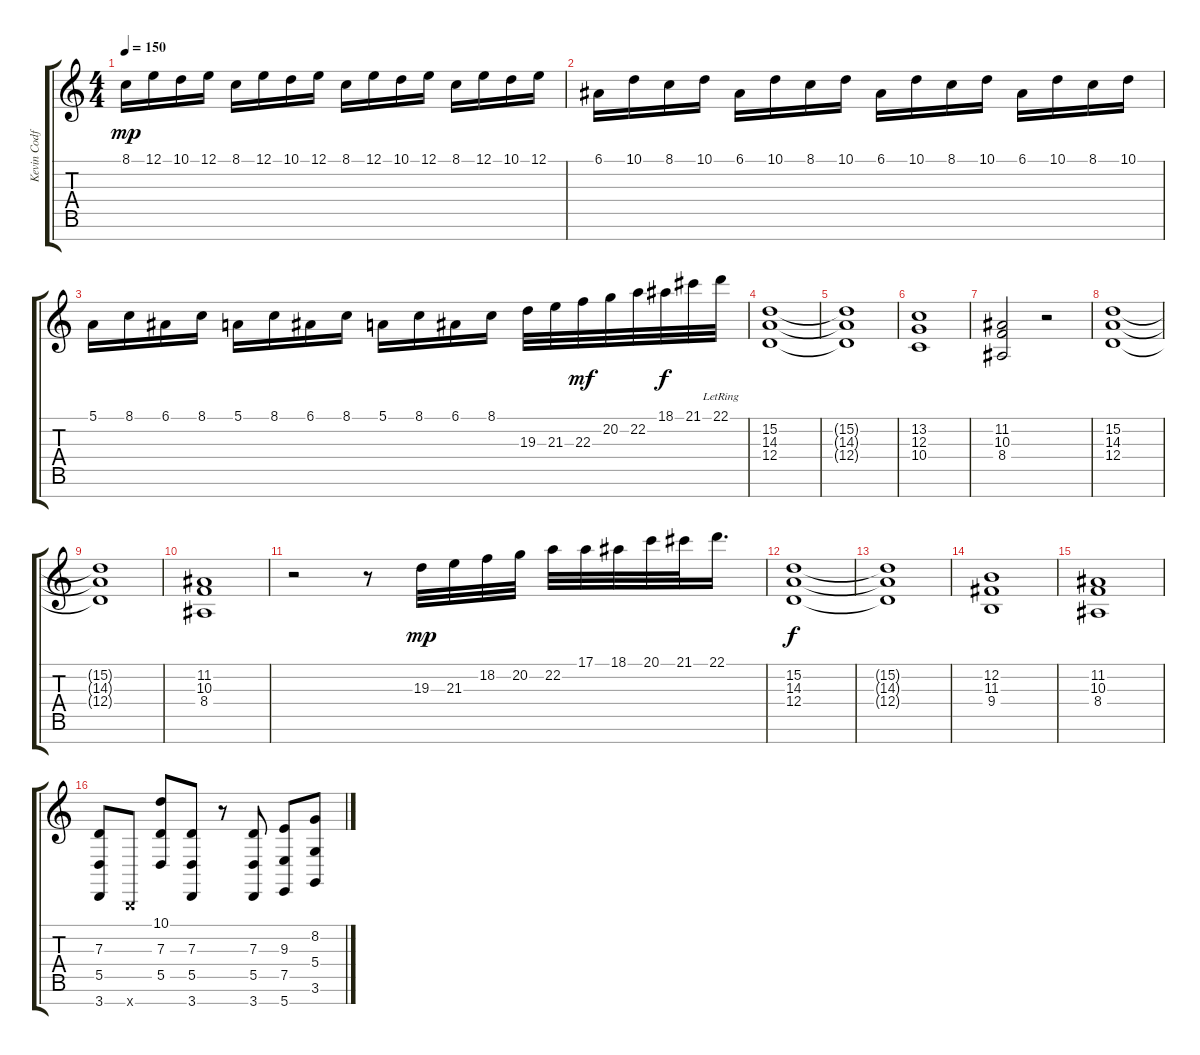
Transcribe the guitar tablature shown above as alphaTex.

\track ("Kevin Codfert - Keyboards" "Kevin Codf") {instrument acousticgrandpiano}
\staff {score tabs}
\tuning (E4 B3 G3 D3 A2 E2 B1) {hide}
\ts (4 4)
\tempo 150
\clef g2
\ks c
8.1.16{dy mp} 12.1.16 10.1.16 12.1.16 8.1.16 12.1.16 10.1.16 12.1.16 8.1.16 12.1.16 10.1.16 12.1.16 8.1.16 12.1.16 10.1.16 12.1.16 |
6.1.16 10.1.16 8.1.16 10.1.16 6.1.16 10.1.16 8.1.16 10.1.16 6.1.16 10.1.16 8.1.16 10.1.16 6.1.16 10.1.16 8.1.16 10.1.16 |
5.1.16 8.1.16 6.1.16 8.1.16 5.1.16 8.1.16 6.1.16 8.1.16 5.1.16 8.1.16 6.1.16 8.1.16 19.3.32 21.3.32 22.3.32{dy mf} 20.2.32 22.2.32 18.1.32{dy f} 21.1.32 22.1{lr}.32 |
(15.2 14.3 12.4).1{volume 9 instrument stringensemble1} |
(15.2{t} 14.3{t} 12.4{t}).1 |
(13.2 12.3 10.4).1 |
(11.2 10.3 8.4).2 r.2 |
(15.2 14.3 12.4).1{volume 9 instrument stringensemble1} |
(15.2{t} 14.3{t} 12.4{t}).1 |
(11.2 10.3 8.4).1 |
r.2 r.8 19.3.32{dy mp volume 13 instrument acousticgrandpiano} 21.3.32 18.2.32 20.2.32 22.2.32 17.1.32 18.1.32 20.1.32 21.1.32 22.1.16{d} |
(15.2 14.3 12.4).1{dy f volume 9 instrument stringensemble1} |
(15.2{t} 14.3{t} 12.4{t}).1 |
(12.2 11.3 9.4).1 |
(11.2 10.3 8.4).1 |
(7.3 5.5 3.7).8{volume 13 instrument acousticgrandpiano} 0.7{x}.8 (10.1 7.3 5.5).8 (7.3 5.5 3.7).8 r.8 (7.3 5.5 3.7).8 (9.3 7.5 5.7).8 (8.2 5.4 3.6).8
